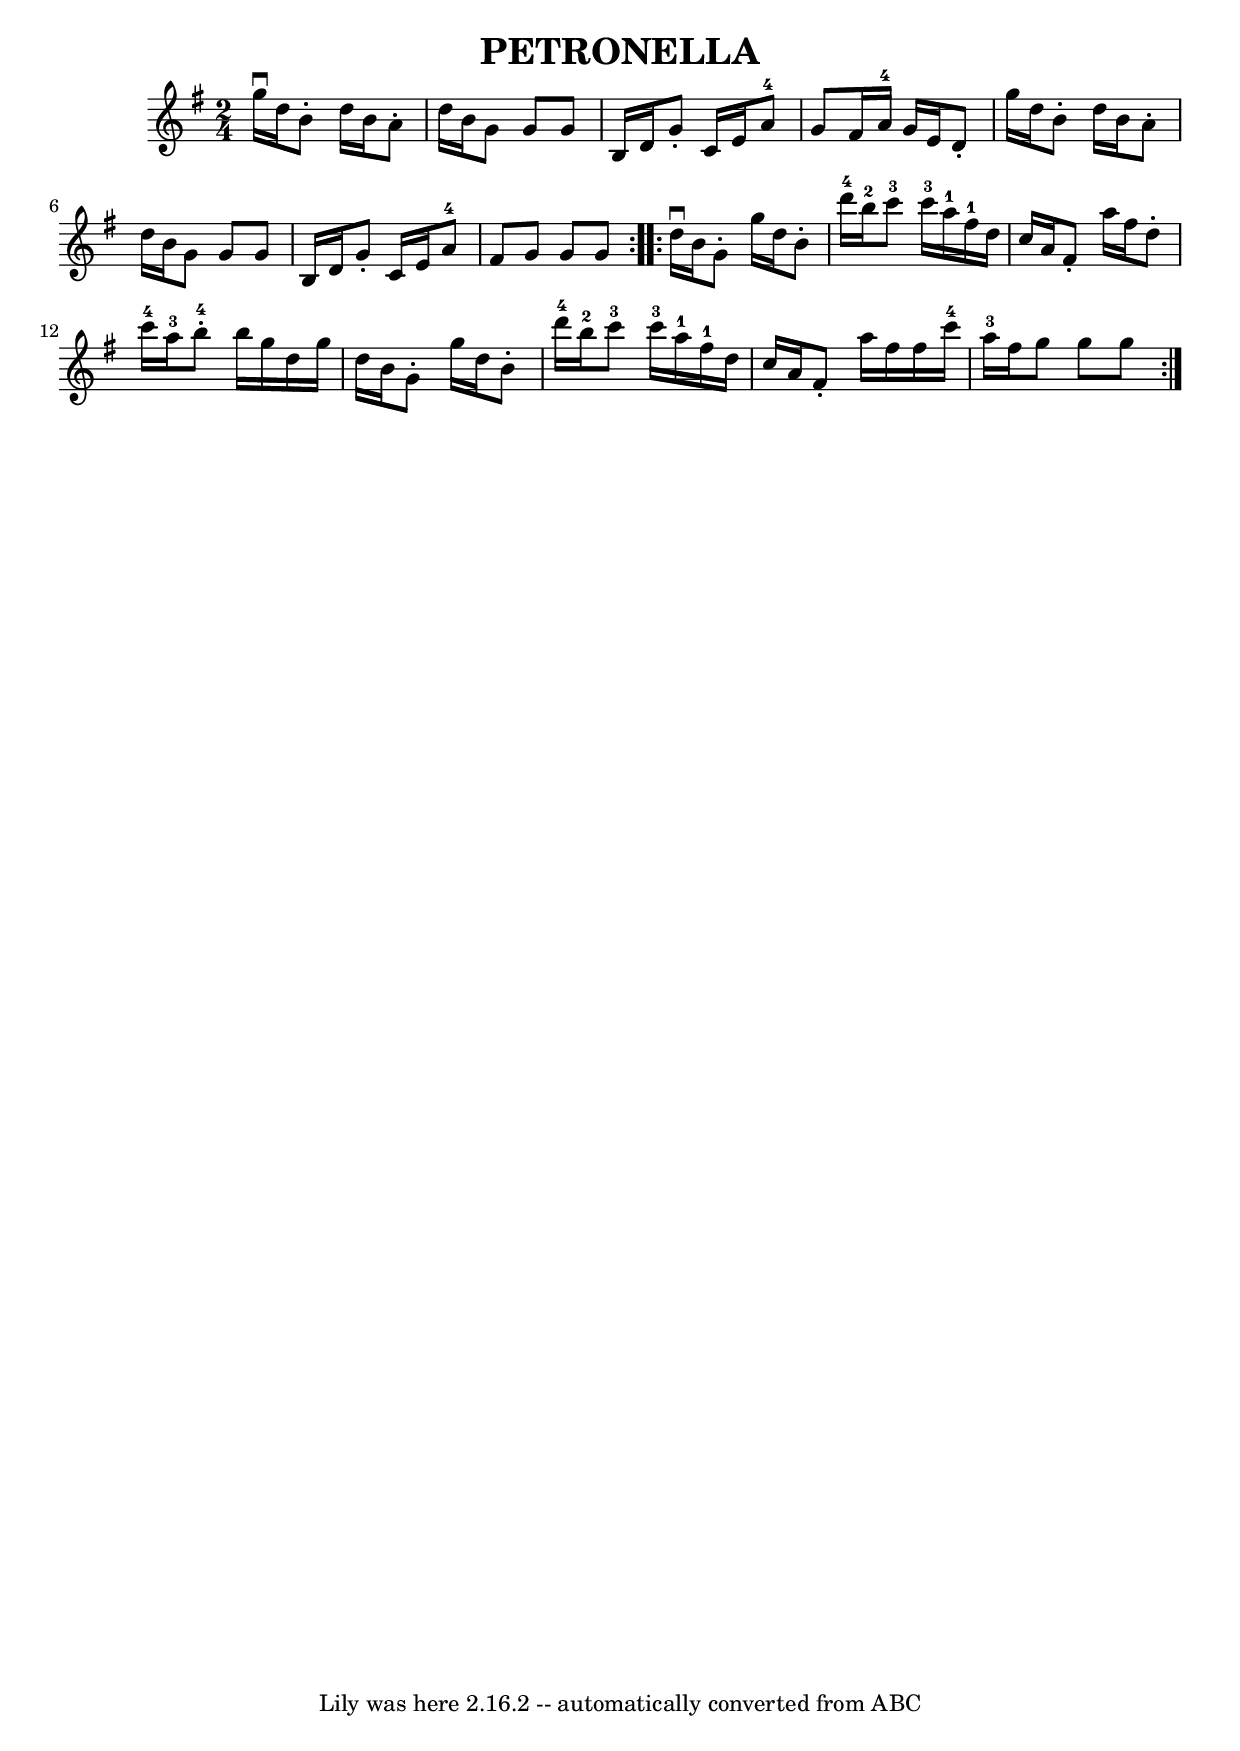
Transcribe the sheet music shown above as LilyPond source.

\version "2.16.2"
\include "Mammoth.ily"
\header {
  %% book = "Ryan's Mammoth Collection of Fiddle Tunes"
 crossRefNumber = "1"
 footnotes = "\\\\Original Key, Eb.\\\\\\\\W: PETRONELLA. -- (Form as for Contra Dance.) First couple to the right, balance\\\\W: opposite each other in centre of set, [4 bars]. Again to the right, and\\\\W: balance on sidf of set, [4 bars]. Again to the right, and balance in centre\\\\W: of set, [4 bars]. Again to the right, and balance to placf [4 bars]. Down\\\\W: the centre and back, [8 bars]. Cast off, right and left 4, [8 bars]."
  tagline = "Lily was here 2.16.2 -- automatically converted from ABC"
  title = "PETRONELLA"

}
voicedefault =  {



  \repeat volta 2 {

    \time 2/4 
    \key g \major g''16^\downbow d''16         |
 b'8-. d''16 b'16 a'8-. d''16 b'16     |
 g'8 g'8 g'8 b16 d'16     |
 g'8-. c'16 e'16 a'8-4 g'8    |
 fs'16 a'16-4 g'16 e'16 d'8-. g''16 d''16         |
 b'8-. d''16 b'16 a'8-. d''16 b'16     |
 g'8 g'8 g'8 b16 d'16     |
 g'8-. c'16 e'16 a'8-4 fs'8     |
 g'8 g'8 g'8    
  }     
  \repeat volta 2 {
 d''16^\downbow b'16         |
 g'8-. g''16 d''16 b'8-. d'''16-4 b''16-2   |
 c'''8-3 c'''16-3 a''16-1 fs''16-1 d''16 c''16 a'16         |
 fs'8-. a''16 fs''16 d''8-. c'''16-4 a''16-3    |
 b''8-4-. b''16 g''16 d''16 g''16 d''16 b'16         |
 g'8-. g''16 d''16 b'8-. d'''16-4 b''16-2    |
 c'''8-3 c'''16-3 a''16-1 fs''16-1 d''16 c''16 a'16         |
 fs'8-. a''16 fs''16 fs''16 c'''16-4 a''16-3 fs''16     |
 g''8    
 g''8 g''8    
  }   

}

\score{
  <<

    \context Staff="default"
    {
      \voicedefault 
      
    }

  >>
  \layout {
    
  }
  \midi {
  }

}
